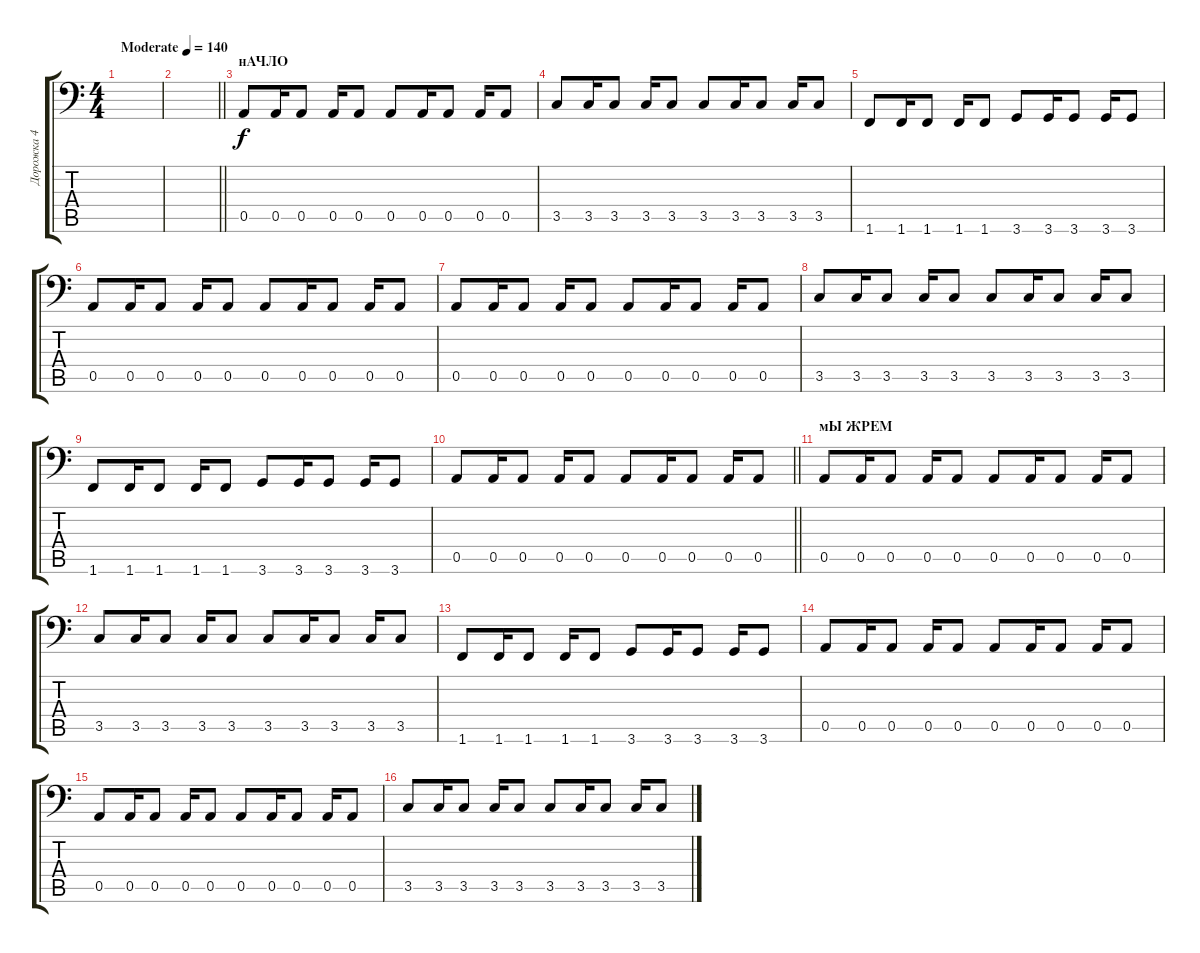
\track ("Дорожка 4" "Дорожка 4") {instrument electricbassfinger}
\staff {score tabs}
\tuning (E3 B2 G2 D2 A1 E1) {hide}
\ts (4 4)
\tempo (140 "Moderate")
\clef f4
\ks c
|
\barLineRight lightlight
|
\section ("" "нАЧЛО")
0.5.8 0.5.16 0.5.8 0.5.16 0.5.8 0.5.8 0.5.16 0.5.8 0.5.16 0.5.8 |
3.5.8 3.5.16 3.5.8 3.5.16 3.5.8 3.5.8 3.5.16 3.5.8 3.5.16 3.5.8 |
1.6.8 1.6.16 1.6.8 1.6.16 1.6.8 3.6.8 3.6.16 3.6.8 3.6.16 3.6.8 |
0.5.8 0.5.16 0.5.8 0.5.16 0.5.8 0.5.8 0.5.16 0.5.8 0.5.16 0.5.8 |
0.5.8 0.5.16 0.5.8 0.5.16 0.5.8 0.5.8 0.5.16 0.5.8 0.5.16 0.5.8 |
3.5.8 3.5.16 3.5.8 3.5.16 3.5.8 3.5.8 3.5.16 3.5.8 3.5.16 3.5.8 |
1.6.8 1.6.16 1.6.8 1.6.16 1.6.8 3.6.8 3.6.16 3.6.8 3.6.16 3.6.8 |
\barLineRight lightlight
0.5.8 0.5.16 0.5.8 0.5.16 0.5.8 0.5.8 0.5.16 0.5.8 0.5.16 0.5.8 |
\section ("" "мЫ ЖРЕМ")
0.5.8 0.5.16 0.5.8 0.5.16 0.5.8 0.5.8 0.5.16 0.5.8 0.5.16 0.5.8 |
3.5.8 3.5.16 3.5.8 3.5.16 3.5.8 3.5.8 3.5.16 3.5.8 3.5.16 3.5.8 |
1.6.8 1.6.16 1.6.8 1.6.16 1.6.8 3.6.8 3.6.16 3.6.8 3.6.16 3.6.8 |
0.5.8 0.5.16 0.5.8 0.5.16 0.5.8 0.5.8 0.5.16 0.5.8 0.5.16 0.5.8 |
0.5.8 0.5.16 0.5.8 0.5.16 0.5.8 0.5.8 0.5.16 0.5.8 0.5.16 0.5.8 |
3.5.8 3.5.16 3.5.8 3.5.16 3.5.8 3.5.8 3.5.16 3.5.8 3.5.16 3.5.8
